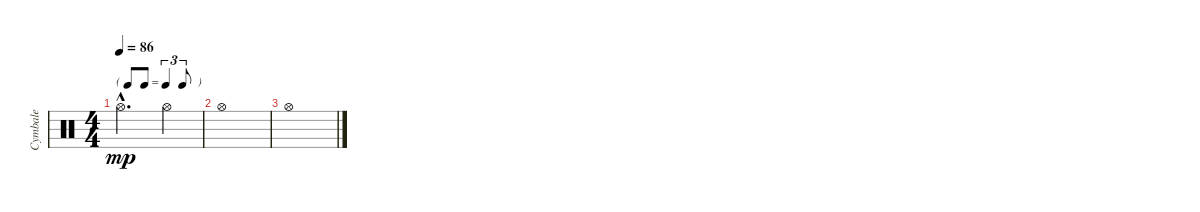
\track ("Cymbale" "Cymbale") {instrument percussion}
\staff {score}
\articulation defaults
\ts (4 4)
\tf triplet8th
\tempo 86
\clef neutral
\ks c "Hi-Hat (open)"{hac}.2{d dy mp} "Hi-Hat (open)".4
|
"Hi-Hat (open)".1 |
"Hi-Hat (open)".1
